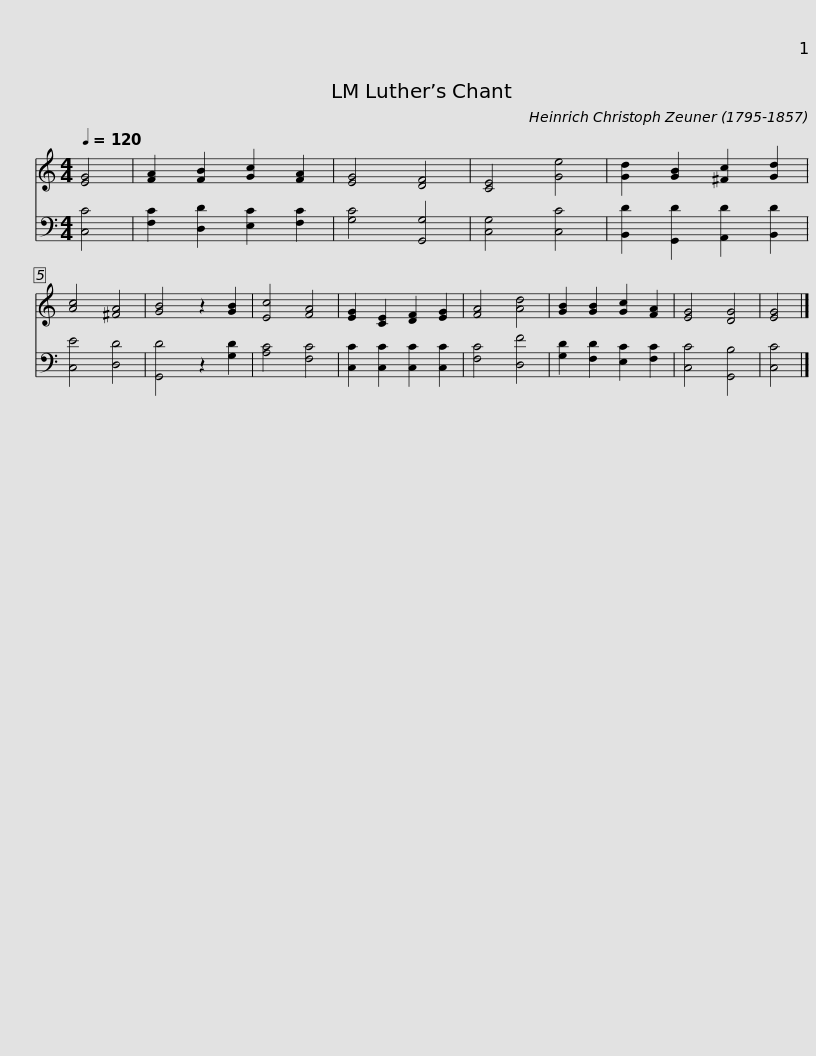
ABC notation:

X:1
%%score 1 2
L:1/8
Q:1/4=120
M:4/4
I:linebreak $
K:C
V:1 treble
V:2 bass
V:1
 [EG]4 | [FA]2 [FB]2 [Gc]2 [FA]2 | [EG]4 [DF]4 | [CE]4 [Ge]4 | [Gd]2 [GB]2 [^Fc]2 [Gd]2 | %5
 [Ac]4 [^FA]4 | [GB]4 z2 [GB]2 | [Ec]4 [FA]4 | [EG]2 [CE]2 [DF]2 [EG]2 | [FA]4 [Ad]4 | %10
 [GB]2 [GB]2 [Gc]2 [FA]2 |$ [EG]4 [DG]4 | [EG]4 |] %13
V:2
 [C,C]4 | [F,C]2 [D,D]2 [E,C]2 [F,C]2 | [G,C]4 [G,,G,]4 | [C,G,]4 [C,C]4 | [B,,D]2 [G,,D]2 [A,,D]2 [B,,D]2 | %5
 [C,E]4 [D,D]4 | [G,,D]4 z2 [G,D]2 | [A,C]4 [F,C]4 | [C,C]2 [C,C]2 [C,C]2 [C,C]2 | [F,C]4 [D,F]4 | %10
 [G,D]2 [F,D]2 [E,C]2 [F,C]2 |$ [C,C]4 [G,,B,]4 | [C,C]4 |] %13
